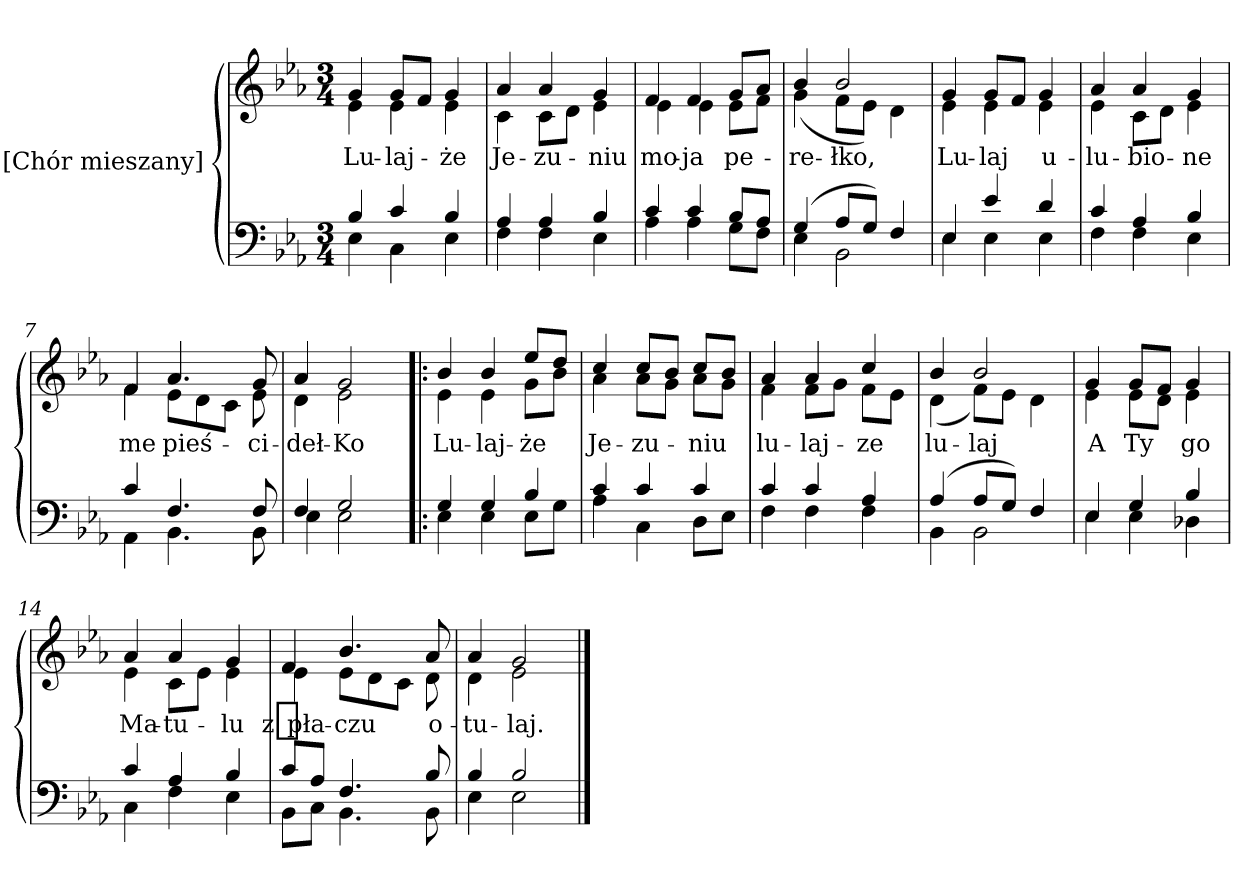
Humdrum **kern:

**kern	**kern	**text
*part2	*part1	*part1
*staff2	*staff1	*staff1
*I"[Chór mieszany]	*I"[Chór mieszany]	*
*clefF4	*clefG2	*
*k[b-e-a-]	*k[b-e-a-]	*
*E-:	*E-:	*
*M3/4	*M3/4	*
=1	=1	=1
*^	*^	*
4B-/	4E-\	4g/	4e-\	Lu-
4c/	4C\	8g/L	4e-\	-laj-
.	.	8f/J	.	.
4B-/	4E-\	4g/	4e-\	-że
=2	=2	=2	=2	=2
4A-/	4F\	4a-/	4c\	Je-
4A-/	4F\	4a-/	8c\L	-zu-
.	.	.	8d\J	.
4B-/	4E-\	4g/	4e-\	-niu
=3	=3	=3	=3	=3
4c/	4A-\	4f/	4e-\	mo-
4c/	4A-\	4f/	4e-\	-ja
8B-/L	8G\L	8g/L	8e-\L	pe-
8A-/J	8F\J	8a-/J	8f\J	.
=4	=4	=4	=4	=4
(>4G/	4E-\	4b-/	(<4g\	-re-
8A-/L	2BB-\	2b-/	8f\L	łko,
8G/J)	.	.	8e-\J)	.
4F/	.	.	4d\	.
=5	=5	=5	=5	=5
4E-/	4E-\	4g/	4e-\	Lu-
4e-/	4E-\	8g/L	4e-\	-laj
.	.	8f/J	.	.
4d/	4E-\	4g/	4e-\	u-
=6	=6	=6	=6	=6
4c/	4F\	4a-/	4e-\	-lu-
4A-/	4F\	4a-/	8c\L	-bio-
.	.	.	8d\J	.
4B-/	4E-\	4g/	4e-\	-ne
=7	=7	=7	=7	=7
4c/	4AA-\	4f/	4f\	me
4.F/	4.BB-\	4.a-/	8e-\L	pieś-
.	.	.	8d\	.
.	.	.	8c\J	.
8F/	8BB-\	8g/	8e-\	ci-
=8	=8	=8	=8	=8
4F/	4E-\	4a-/	4d\	-deł-
2G/	2E-\	2g/	2e-\	-Ko
=9!|:	=9!|:	=9!|:	=9!|:	=9!|:
4G/	4E-\	4b-/	4e-\	Lu-
4G/	4E-\	4b-/	4e-\	-laj-
4B-/	8E-\L	8ee-/L	8g\L	-że
.	8G\J	8dd/J	8b-\J	.
=10	=10	=10	=10	=10
4c/	4A-\	4cc/	4a-\	Je-
4c/	4C\	8cc/L	8a-\L	-zu-
.	.	8b-/J	8g\J	.
4c/	8D\L	8cc/L	8a-\L	-niu
.	8E-\J	8b-/J	8g\J	.
=11	=11	=11	=11	=11
4c/	4F\	4a-/	4f\	lu-
4c/	4F\	4a-/	8f\L	-laj-
.	.	.	8g\J	.
4A-/	4F\	4cc/	8f\L	ze
.	.	.	8e-\J	.
=12	=12	=12	=12	=12
(>4A-/	4BB-\	4b-/	(<4d\	lu-
8A-/L	2BB-\	2b-/	8f\L)	-laj
8G/J)	.	.	8e-\J	.
4F/	.	.	4d\	.
=13	=13	=13	=13	=13
4E-/	4E-\	4g/	4e-\	A
4G/	4E-\	8g/L	8e-\L	Ty
.	.	8f/J	8d\J	.
4B-/	4D-X\	4g/	4e-\	go
=14	=14	=14	=14	=14
4c/	4C\	4a-/	4e-\	Ma-
4A-/	4F\	4a-/	8c\L	-tu-
.	.	.	8e-\J	.
4B-/	4E-\	4g/	4e-\	-lu
=15	=15	=15	=15	=15
8c/L	8BB-\L	4f/	4e-\	z pła-
8A-/J	8C\J	.	.	.
4.F/	4.BB-\	4.b-/	8e-\L	-czu
.	.	.	8d\	.
.	.	.	8c\J	.
8B-/	8BB-\	8a-/	8d\	o-
=16	=16	=16	=16	=16
4B-/	4E-\	4a-/	4d\	-tu-
2B-/	2E-\	2g/	2e-\	-laj.
*v	*v	*	*	*
*	*v	*v	*
==	==	==
*-	*-	*-
